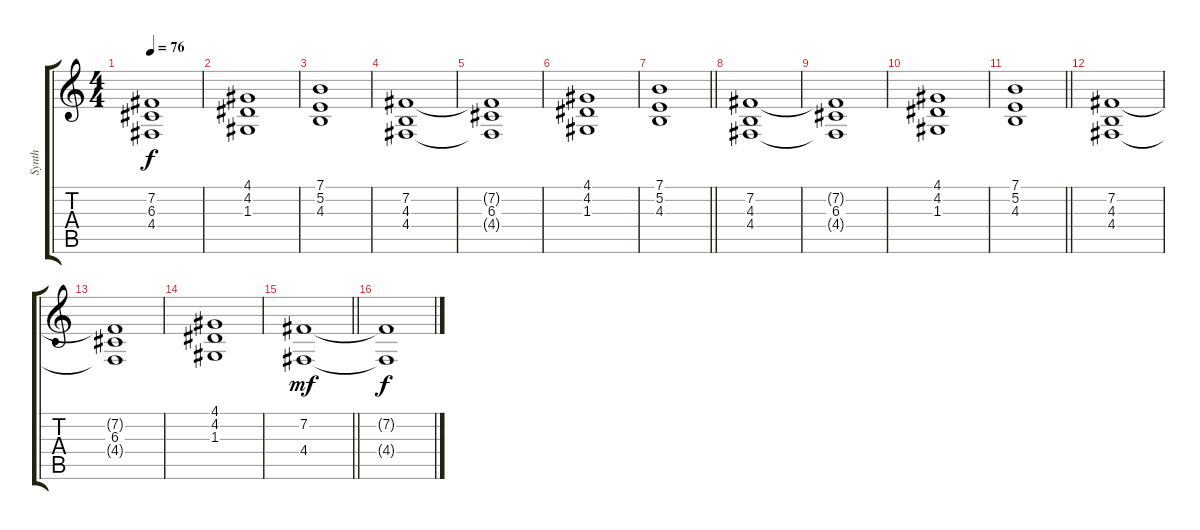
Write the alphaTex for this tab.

\track ("Synth" "Synth") {instrument pad2warm}
\staff {score tabs}
\tuning (E4 B3 G3 D3 A2 E2) {hide}
\ts (4 4)
\tempo 76
\clef g2
\ks c
(7.2{t} 6.3 4.4{t}).1{dy f} |
(4.1 4.2 1.3).1 |
(7.1 5.2 4.3).1 |
(7.2 4.3 4.4).1 |
(7.2{t} 6.3 4.4{t}).1 |
(4.1 4.2 1.3).1 |
\barLineRight lightlight
(7.1 5.2 4.3).1 |
(7.2 4.3 4.4).1 |
(7.2{t} 6.3 4.4{t}).1 |
(4.1 4.2 1.3).1 |
\barLineRight lightlight
(7.1 5.2 4.3).1 |
(7.2 4.3 4.4).1 |
(7.2{t} 6.3 4.4{t}).1 |
(4.1 4.2 1.3).1 |
\barLineRight lightlight
(7.2 4.4).1{dy mf} |
(7.2{t} 4.4{t}).1{dy f}
